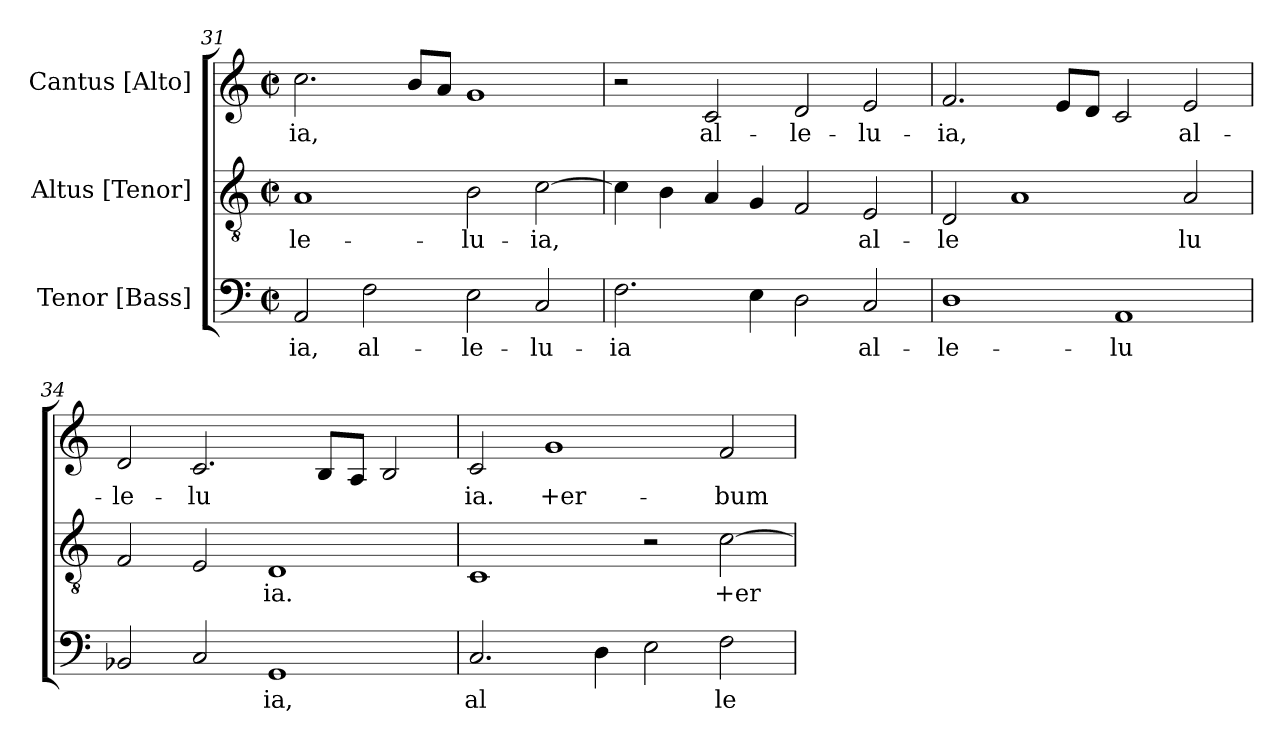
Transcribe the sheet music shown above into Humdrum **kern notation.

**kern	**text	**kern	**text	**kern	**text
*part3	*part3	*part2	*part2	*part1	*part1
*staff3	*staff3	*staff2	*staff2	*staff1	*staff1
*I"Tenor  [Bass]	*	*I"Altus  [Tenor]	*	*I"Cantus  [Alto]	*
*clefF4	*	*clefGv2	*	*clefG2	*
*k[]	*	*k[]	*	*k[]	*
*C:	*	*C:	*	*C:	*
*M2/2	*	*M2/2	*	*M2/2	*
*met(c|)	*	*met(c|)	*	*met(c|)	*
=31	=31	=31	=31	=31	=31
!	!LO:LY:b:cj	!	!LO:LY:b:cj	!	!LO:LY:b:cj
2AA/	-ia,	1A	-le-	2.cc\	-ia,
!	!LO:LY:b:cj	!	!	!	!
2F\	al-	.	.	.	.
!	!	!	!	!	!LO:LY:b:cj
.	.	.	.	8b/L	.
!	!	!	!	!	!LO:LY:b:cj
.	.	.	.	8a/J	.
!	!LO:LY:b:cj	!	!LO:LY:b:cj	!	!LO:LY:b:cj
2E\	-le-	2B\	-lu-	1g	.
!	!LO:LY:b:cj	!	!LO:LY:b:cj	!	!
2C/	-lu-	[>2c\	-ia,	.	.
=32	=32	=32	=32	=32	=32
!	!LO:LY:b:cj	!	!LO:LY:b:cj	!	!
2.F\	-ia	4c\]	.	2r	.
!	!	!	!LO:LY:b:cj	!	!
.	.	4B\	.	.	.
!	!	!	!LO:LY:b:cj	!	!LO:LY:b:cj
.	.	4A/	.	2c/	al-
!	!LO:LY:b:cj	!	!LO:LY:b:cj	!	!
4E\	.	4G/	.	.	.
!	!LO:LY:b:cj	!	!LO:LY:b:cj	!	!LO:LY:b:cj
2D\	.	2F/	.	2d/	-le-
!	!LO:LY:b:cj	!	!LO:LY:b:cj	!	!LO:LY:b:cj
2C/	al-	2E/	al-	2e/	-lu-
=33	=33	=33	=33	=33	=33
!	!LO:LY:b:cj	!	!LO:LY:b:cj	!	!LO:LY:b:cj
1D	-le-	2D/	-le-	2.f/	-ia,
!	!	!	!LO:LY:b:cj	!	!
.	.	1A	--	.	.
!	!	!	!	!	!LO:LY:b:cj
.	.	.	.	8e/L	.
!	!	!	!	!	!LO:LY:b:cj
.	.	.	.	8d/J	.
!	!LO:LY:b:cj	!	!	!	!LO:LY:b:cj
1AA	-lu-	.	.	2c/	.
!	!	!	!LO:LY:b:cj	!	!LO:LY:b:cj
.	.	2A/	-lu-	2e/	al-
=34	=34	=34	=34	=34	=34
!	!LO:LY:b:cj	!	!LO:LY:b:cj	!	!LO:LY:b:cj
2BB-X/	--	2F/	--	2d/	-le-
!	!LO:LY:b:cj	!	!LO:LY:b:cj	!	!LO:LY:b:cj
2C/	--	2E/	--	2.c/	-lu-
!	!LO:LY:b:cj	!	!LO:LY:b:cj	!	!
1GG	-ia,	1D	-ia.	.	.
!	!	!	!	!	!LO:LY:b:cj
.	.	.	.	8B/L	--
!	!	!	!	!	!LO:LY:b:cj
.	.	.	.	8A/J	--
!	!	!	!	!	!LO:LY:b:cj
.	.	.	.	2B/	--
!!LO:LB:g=z
=35	=35	=35	=35	=35	=35
!	!LO:LY:b:cj	!	!LO:LY:b:cj	!	!LO:LY:b:cj
2.C/	al-	1C	.	2c/	-ia.
!	!	!	!	!	!LO:LY:b:cj
.	.	.	.	1g	+er-
!	!LO:LY:b:cj	!	!	!	!
4D\	--	.	.	.	.
!	!LO:LY:b:cj	!	!	!	!
2E\	--	2r	.	.	.
!	!LO:LY:b:cj	!	!LO:LY:b:cj	!	!LO:LY:b:cj
2F\	-le-	[>2c\	+er-	2f/	-bum
=	=	=	=	=	=
*-	*-	*-	*-	*-	*-
